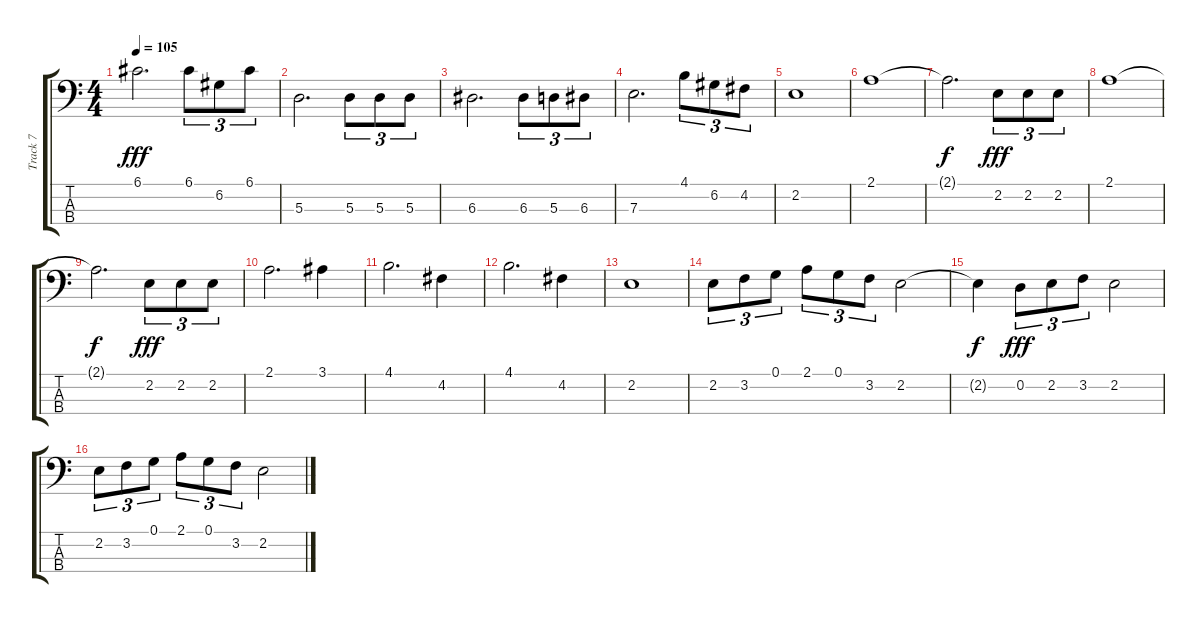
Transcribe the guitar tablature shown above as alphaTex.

\track ("Track 7" "Track 7") {instrument fretlessbass}
\staff {score tabs}
\tuning (G2 D2 A1 E1) {hide}
\ts (4 4)
\tempo 105
\clef f4
\ks c
6.1.2{d dy fff} 6.1.8{tu (3 2)} 6.2.8{tu (3 2)} 6.1.8{tu (3 2)} |
5.3.2{d} 5.3.8{tu (3 2)} 5.3.8{tu (3 2)} 5.3.8{tu (3 2)} |
6.3.2{d} 6.3.8{tu (3 2)} 5.3.8{tu (3 2)} 6.3.8{tu (3 2)} |
7.3.2{d} 4.1.8{tu (3 2)} 6.2.8{tu (3 2)} 4.2.8{tu (3 2)} |
2.2.1 |
2.1.1 |
2.1{t}.2{d dy f} 2.2.8{tu (3 2) dy fff} 2.2.8{tu (3 2)} 2.2.8{tu (3 2)} |
2.1.1 |
2.1{t}.2{d dy f} 2.2.8{tu (3 2) dy fff} 2.2.8{tu (3 2)} 2.2.8{tu (3 2)} |
2.1.2{d} 3.1.4 |
4.1.2{d} 4.2.4 |
4.1.2{d} 4.2.4 |
2.2.1 |
2.2.8{tu (3 2)} 3.2.8{tu (3 2)} 0.1.8{tu (3 2)} 2.1.8{tu (3 2)} 0.1.8{tu (3 2)} 3.2.8{tu (3 2)} 2.2.2 |
2.2{t}.4{dy f} 0.2.8{tu (3 2) dy fff} 2.2.8{tu (3 2)} 3.2.8{tu (3 2)} 2.2.2 |
2.2.8{tu (3 2)} 3.2.8{tu (3 2)} 0.1.8{tu (3 2)} 2.1.8{tu (3 2)} 0.1.8{tu (3 2)} 3.2.8{tu (3 2)} 2.2.2
